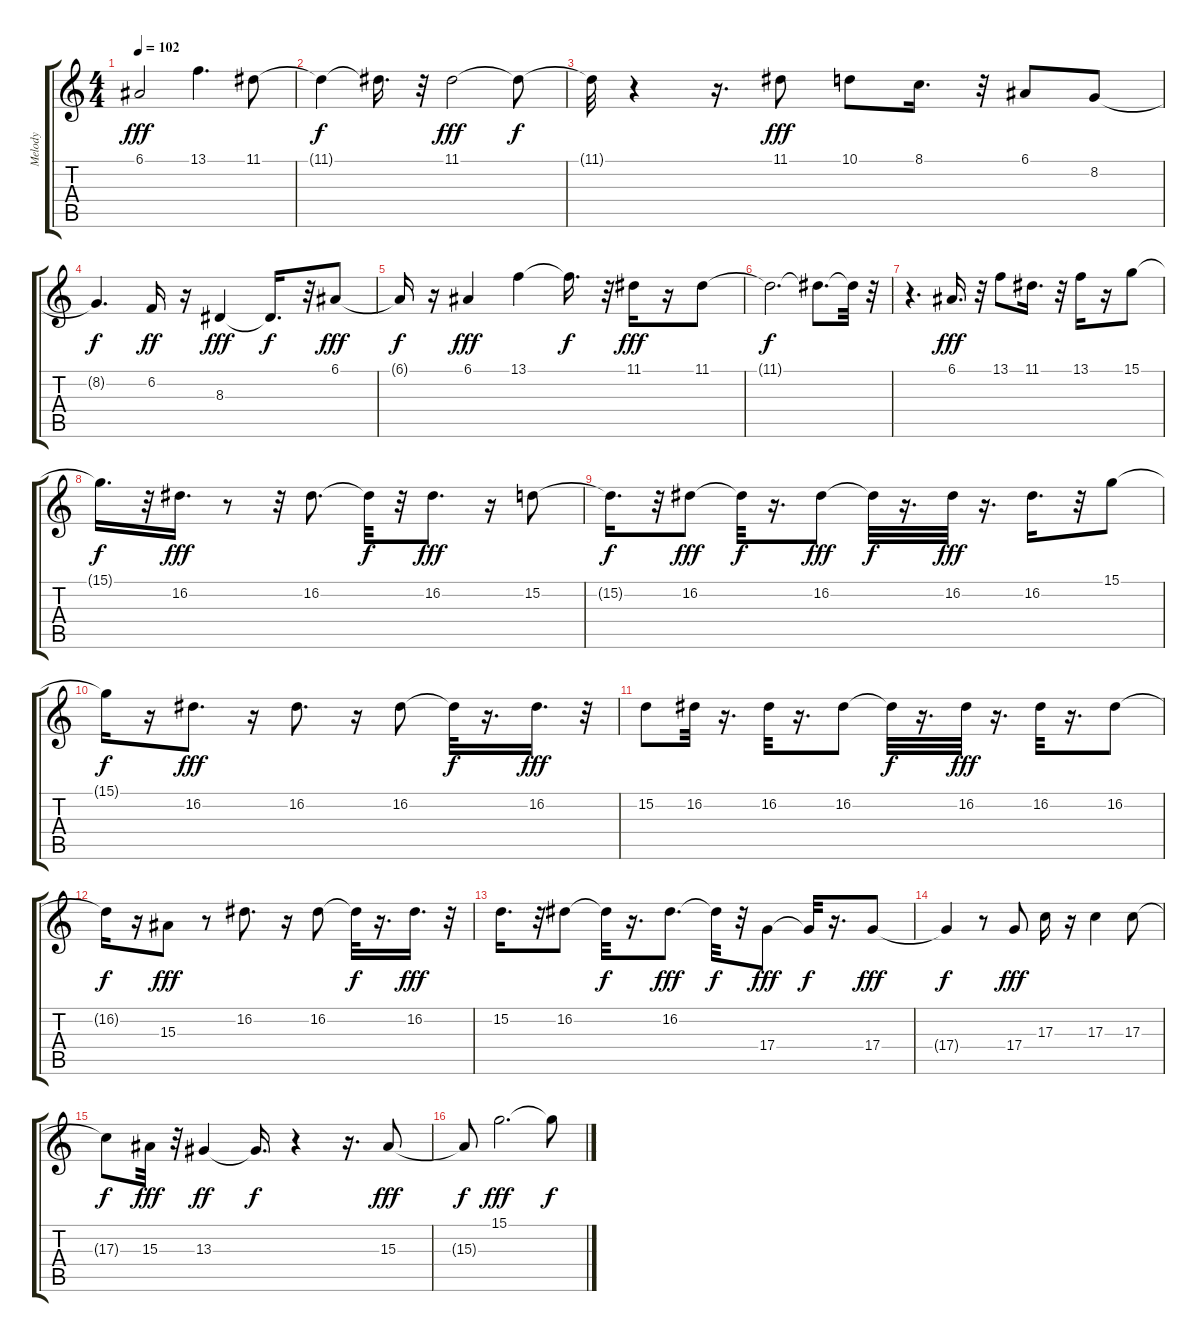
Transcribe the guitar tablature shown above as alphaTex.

\track ("Melody" "Melody") {instrument sopranosax}
\staff {score tabs}
\tuning (E4 B3 G3 D3 A2 E2) {hide}
\ts (4 4)
\tempo 102
\clef g2
\ks c
6.1.2{dy fff} 13.1.4{d} 11.1.8 |
11.1{t}.4{dy f} 11.1{t}.16{d} r.32 11.1.2{dy fff} 11.1{t}.8{dy f} |
11.1{t}.32 r.4 r.16{d} 11.1.8{dy fff} 10.1.8 8.1.16{d} r.32 6.1.8 8.2.8 |
8.2{t}.4{d dy f} 6.2.16{dy ff} r.16 8.3.4{dy fff} 8.3{t}.16{d dy f} r.32 6.1.8{dy fff} |
6.1{t}.16{dy f} r.16 6.1.4{dy fff} 13.1.4 13.1{t}.16{d dy f} r.32 11.1.16{dy fff} r.16 11.1.8 |
11.1{t}.2{d dy f} 11.1{t}.8{d} 11.1{t}.32 r.32 |
r.4{d} 6.1.16{d dy fff} r.32 13.1.8 11.1.16{d} r.32 13.1.16 r.16 15.1.8 |
15.1{t}.16{d dy f} r.32 16.2.16{d dy fff} r.8 r.32 16.2.8{d} 16.2{t}.32{dy f} r.32 16.2.8{d dy fff} r.16 15.2.8 |
15.2{t}.16{d dy f} r.32 16.2.8{dy fff} 16.2{t}.32{dy f} r.16{d} 16.2.8{dy fff} 16.2{t}.32{dy f} r.16{d} 16.2.32{dy fff} r.16{d} 16.2.16{d} r.32 15.1.8 |
15.1{t}.16{dy f} r.16 16.2.8{d dy fff} r.16 16.2.8{d} r.16 16.2.8 16.2{t}.32{dy f} r.16{d} 16.2.16{d dy fff} r.32 |
15.2.8 16.2.32 r.16{d} 16.2.32 r.16{d} 16.2.8 16.2{t}.32{dy f} r.16{d} 16.2.32{dy fff} r.16{d} 16.2.32 r.16{d} 16.2.8 |
16.2{t}.16{dy f} r.16 15.3.8{dy fff} r.8 16.2.8{d} r.16 16.2.8 16.2{t}.32{dy f} r.16{d} 16.2.16{d dy fff} r.32 |
15.2.16{d} r.32 16.2.8 16.2{t}.32{dy f} r.16{d} 16.2.8{d dy fff} 16.2{t}.32{dy f} r.32 17.4.8{dy fff} 17.4{t}.32{dy f} r.16{d} 17.4.8{dy fff} |
17.4{t}.4{dy f} r.8 17.4.8{dy fff} 17.3.16 r.16 17.3.4 17.3.8 |
17.3{t}.8{dy f} 15.3.32{dy fff} r.32 13.3.4{dy ff} 13.3{t}.16{d dy f} r.4 r.16{d} 15.3.8{dy fff} |
15.3{t}.8{dy f} 15.1.2{d dy fff} 15.1{t}.8{dy f}
